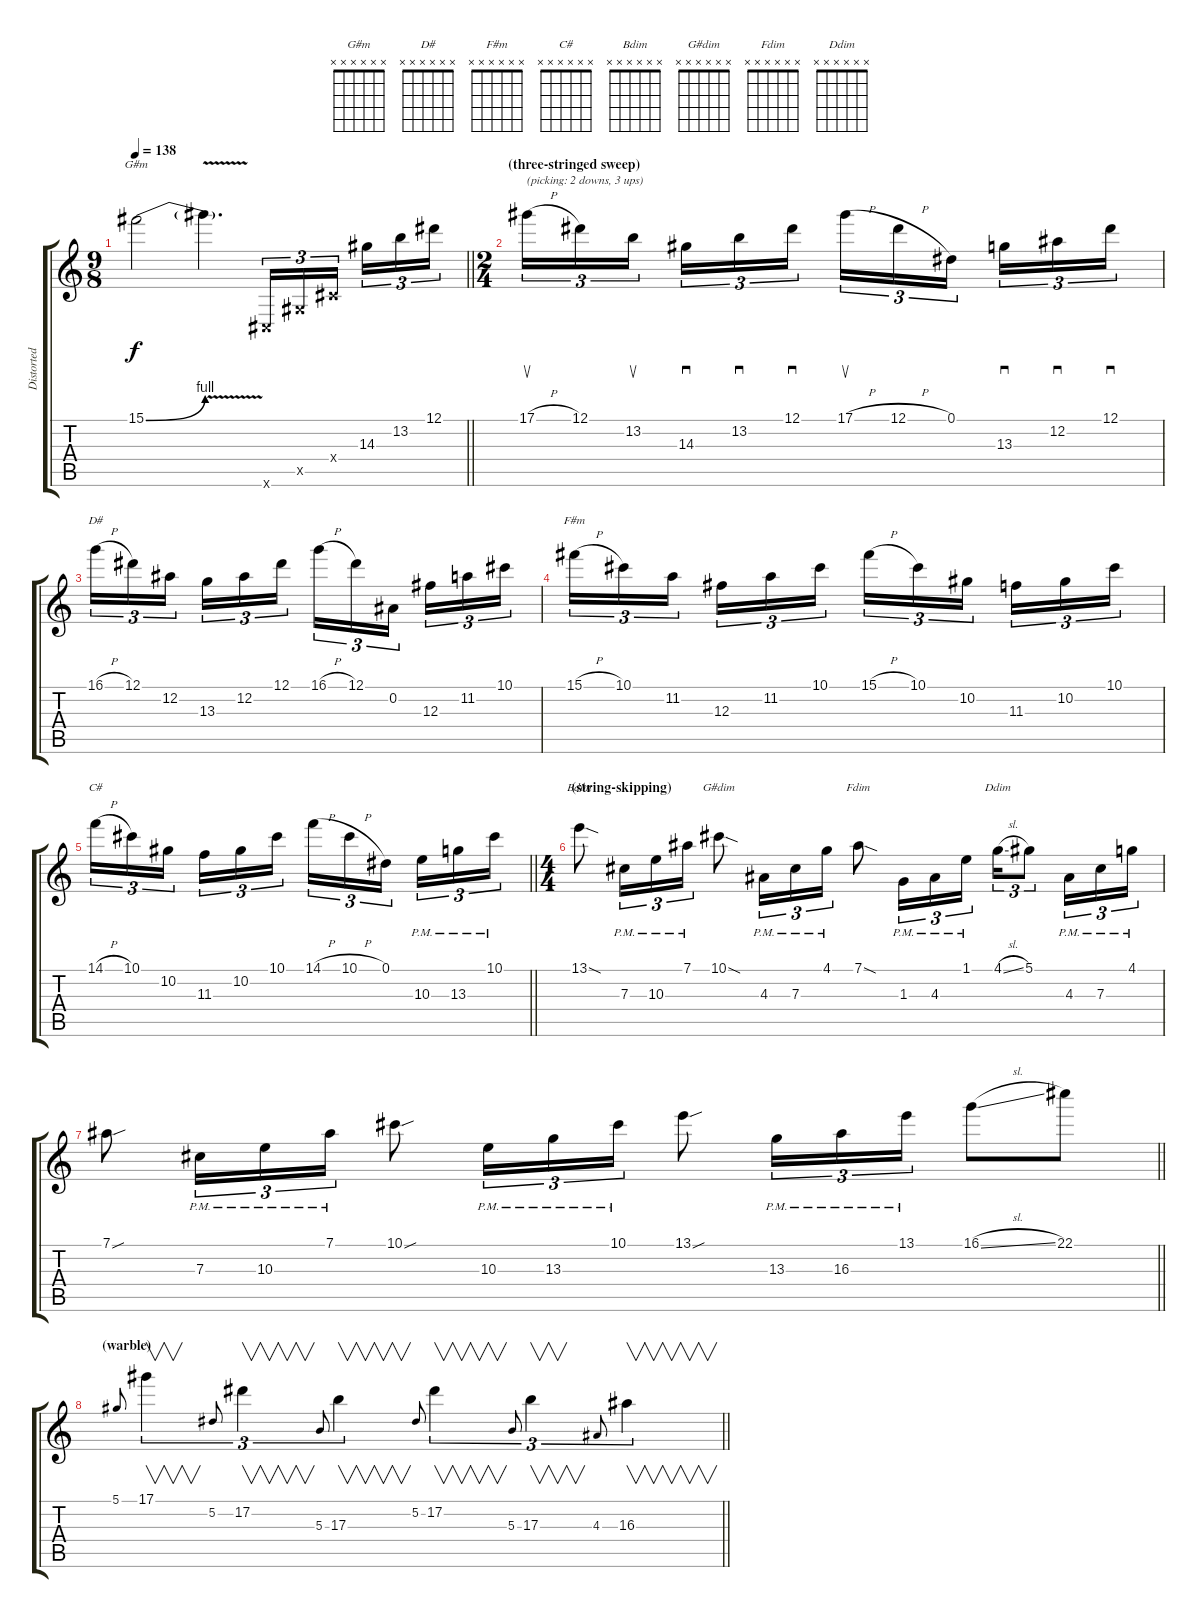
\track ("Distorted Electric w/Reverb and Wah" "Distorted ") {instrument distortionguitar}
\staff {score tabs}
\tuning (Eb4 Bb3 Gb3 Db3 Ab2 Db2) {hide}
\chord ("G#m" x x x x x x)
\chord ("D#" x x x x x x)
\chord ("F#m" x x x x x x)
\chord ("C#" x x x x x x)
\chord ("Bdim" x x x x x x)
\chord ("G#dim" x x x x x x)
\chord ("Fdim" x x x x x x)
\chord ("Ddim" x x x x x x)
\ts (9 8)
\tempo 138
\clef g2
\barLineRight lightlight
\ks c
15.1{be (bend 0 0 60 4)}.2{ch "G#m" dy f} 15.1{v t}.4{d} 0.6{x}.16{tu (3 2)} 0.5{x}.16{tu (3 2)} 0.4{x}.16{tu (3 2) beam splitsecondary} 14.3.16{tu (3 2)} 13.2.16{tu (3 2)} 12.1.16{tu (3 2)} |
\ts (2 4)
\section ("" "(three-stringed sweep)")
17.1{h}.16{su tu (3 2) txt "(picking: 2 downs, 3 ups)"} 12.1.16{tu (3 2)} 13.2.16{su tu (3 2) beam splitsecondary} 14.3.16{sd tu (3 2)} 13.2.16{sd tu (3 2)} 12.1.16{sd tu (3 2)} 17.1{h}.16{su tu (3 2)} 12.1{h}.16{tu (3 2)} 0.1.16{tu (3 2) beam splitsecondary} 13.3.16{sd tu (3 2)} 12.2.16{sd tu (3 2)} 12.1.16{sd tu (3 2)} |
16.1{h}.16{tu (3 2) ch "D#"} 12.1.16{tu (3 2)} 12.2.16{tu (3 2) beam splitsecondary} 13.3.16{tu (3 2)} 12.2.16{tu (3 2)} 12.1.16{tu (3 2)} 16.1{h}.16{tu (3 2)} 12.1.16{tu (3 2)} 0.2.16{tu (3 2) beam splitsecondary} 12.3.16{tu (3 2)} 11.2.16{tu (3 2)} 10.1.16{tu (3 2)} |
15.1{h}.16{tu (3 2) ch "F#m"} 10.1.16{tu (3 2)} 11.2.16{tu (3 2) beam splitsecondary} 12.3.16{tu (3 2)} 11.2.16{tu (3 2)} 10.1.16{tu (3 2)} 15.1{h}.16{tu (3 2)} 10.1.16{tu (3 2)} 10.2.16{tu (3 2) beam splitsecondary} 11.3.16{tu (3 2)} 10.2.16{tu (3 2)} 10.1.16{tu (3 2)} |
\barLineRight lightlight
14.1{h}.16{tu (3 2) ch "C#"} 10.1.16{tu (3 2)} 10.2.16{tu (3 2) beam splitsecondary} 11.3.16{tu (3 2)} 10.2.16{tu (3 2)} 10.1.16{tu (3 2)} 14.1{h}.16{tu (3 2)} 10.1{h}.16{tu (3 2)} 0.1.16{tu (3 2) beam splitsecondary} 10.3{pm}.16{tu (3 2)} 13.3{pm}.16{tu (3 2)} 10.1{pm}.16{tu (3 2)} |
\ts (4 4)
\section ("" "(string-skipping)")
13.1{sod}.8{ch "Bdim"} 7.3{pm}.16{tu (3 2)} 10.3{pm}.16{tu (3 2)} 7.1{pm}.16{tu (3 2)} 10.1{sod}.8{ch "G#dim"} 4.3{pm}.16{tu (3 2)} 7.3{pm}.16{tu (3 2)} 4.1{pm}.16{tu (3 2)} 7.1{sod}.8{ch "Fdim"} 1.3{pm}.16{tu (3 2)} 4.3{pm}.16{tu (3 2)} 1.1{pm}.16{tu (3 2)} 4.1{sl}.16{tu (3 2) ch "Ddim"} 5.1.8{tu (3 2)} 4.3{pm}.16{tu (3 2)} 7.3{pm}.16{tu (3 2)} 4.1{pm}.16{tu (3 2)} |
\barLineRight lightlight
7.1{sou}.8 7.3{pm}.16{tu (3 2)} 10.3{pm}.16{tu (3 2)} 7.1{pm}.16{tu (3 2)} 10.1{sou}.8 10.3{pm}.16{tu (3 2)} 13.3{pm}.16{tu (3 2)} 10.1{pm}.16{tu (3 2)} 13.1{sou}.8 13.3{pm}.16{tu (3 2)} 16.3{pm}.16{tu (3 2)} 13.1{pm}.16{tu (3 2)} 16.1{sl}.8 22.1.8 |
\section ("" "(warble)")
\barLineRight lightlight
5.1.8{gr onbeat} 17.1.4{v tu (3 2)} 5.2.8{gr onbeat} 17.2.4{v tu (3 2)} 5.3.8{gr onbeat} 17.3.4{v tu (3 2)} 5.2.8{gr onbeat} 17.2.4{v tu (3 2)} 5.3.8{gr onbeat} 17.3.4{v tu (3 2)} 4.3.8{gr onbeat} 16.3.4{v tu (3 2)}
